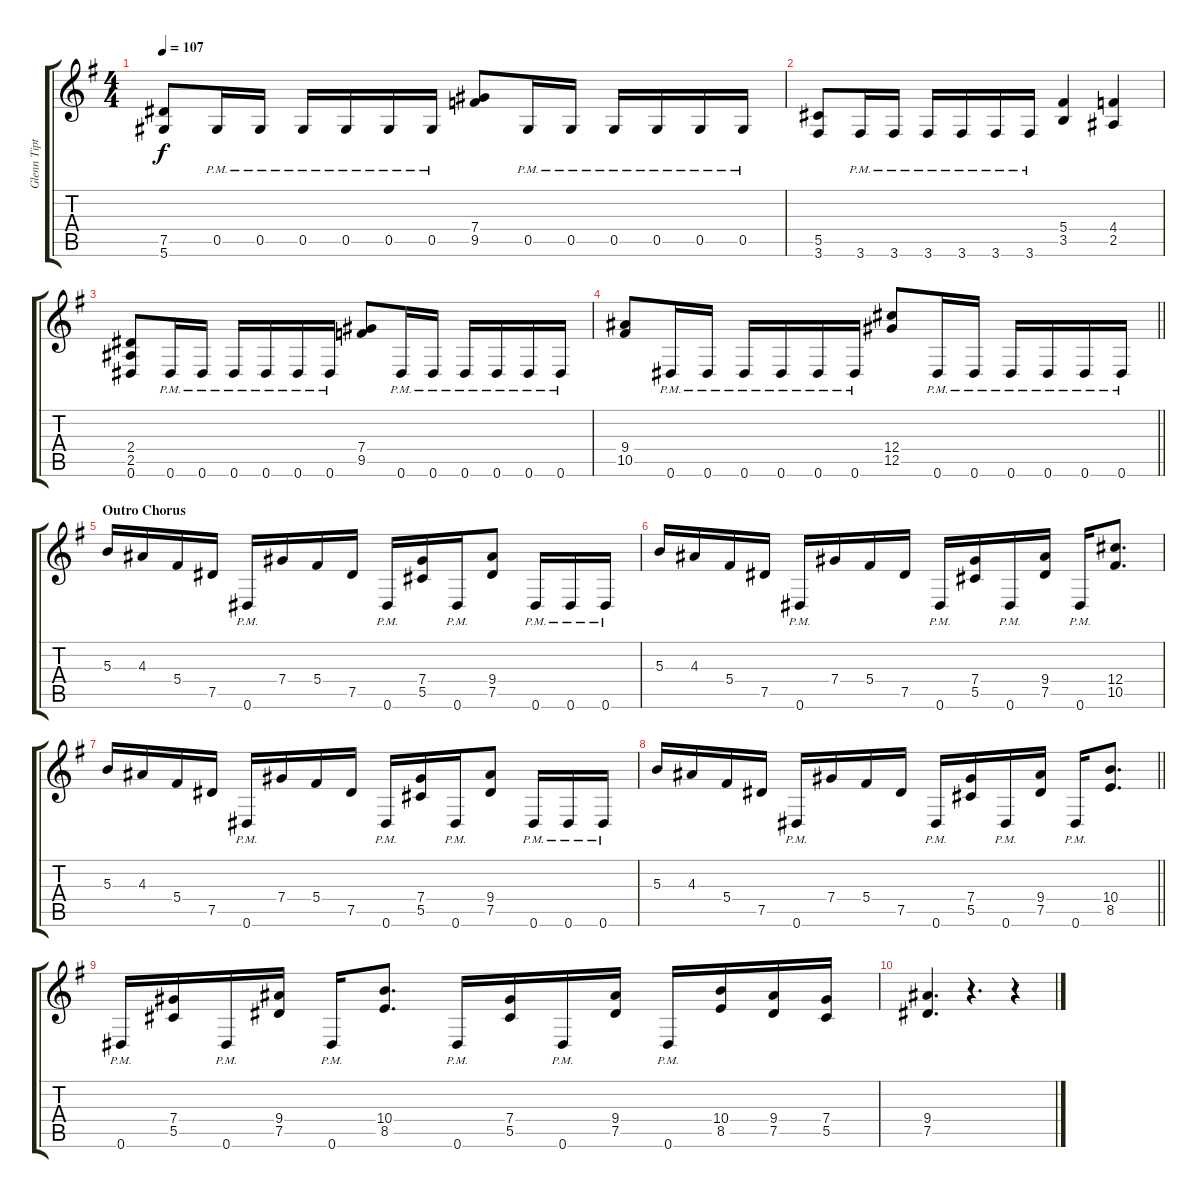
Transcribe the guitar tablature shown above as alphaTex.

\track ("Glenn Tipton" "Glenn Tipt") {instrument distortionguitar}
\staff {score tabs}
\tuning (Eb4 Bb3 Gb3 Db3 Ab2 Eb2) {hide}
\ts (4 4)
\tempo 107
\clef g2
\ks eminor
(7.5 5.6).8{dy f} 0.5{pm}.16 0.5{pm}.16 0.5{pm}.16 0.5{pm}.16 0.5{pm}.16 0.5{pm}.16 (7.4 9.5).8 0.5{pm}.16 0.5{pm}.16 0.5{pm}.16 0.5{pm}.16 0.5{pm}.16 0.5{pm}.16 |
(5.5 3.6).8 3.6{pm}.16 3.6{pm}.16 3.6{pm}.16 3.6{pm}.16 3.6{pm}.16 3.6{pm}.16 (5.4 3.5).4 (4.4 2.5).4 |
(2.4 2.5 0.6).8 0.6{pm}.16 0.6{pm}.16 0.6{pm}.16 0.6{pm}.16 0.6{pm}.16 0.6{pm}.16 (7.4 9.5).8 0.6{pm}.16 0.6{pm}.16 0.6{pm}.16 0.6{pm}.16 0.6{pm}.16 0.6{pm}.16 |
\barLineRight lightlight
(9.4 10.5).8 0.6{pm}.16 0.6{pm}.16 0.6{pm}.16 0.6{pm}.16 0.6{pm}.16 0.6{pm}.16 (12.4 12.5).8 0.6{pm}.16 0.6{pm}.16 0.6{pm}.16 0.6{pm}.16 0.6{pm}.16 0.6{pm}.16 |
\section ("" "Outro Chorus")
5.3.16 4.3.16 5.4.16 7.5.16 0.6{pm}.16 7.4.16 5.4.16 7.5.16 0.6{pm}.16 (7.4 5.5).16 0.6{pm}.16 (9.4 7.5).8 0.6{pm}.16 0.6{pm}.16 0.6{pm}.16 |
5.3.16 4.3.16 5.4.16 7.5.16 0.6{pm}.16 7.4.16 5.4.16 7.5.16 0.6{pm}.16 (7.4 5.5).16 0.6{pm}.16 (9.4 7.5).16 0.6{pm}.16 (12.4 10.5).8{d} |
5.3.16 4.3.16 5.4.16 7.5.16 0.6{pm}.16 7.4.16 5.4.16 7.5.16 0.6{pm}.16 (7.4 5.5).16 0.6{pm}.16 (9.4 7.5).8 0.6{pm}.16 0.6{pm}.16 0.6{pm}.16 |
\barLineRight lightlight
5.3.16 4.3.16 5.4.16 7.5.16 0.6{pm}.16 7.4.16 5.4.16 7.5.16 0.6{pm}.16 (7.4 5.5).16 0.6{pm}.16 (9.4 7.5).16 0.6{pm}.16 (10.4 8.5).8{d} |
0.6{pm}.16 (7.4 5.5).16 0.6{pm}.16 (9.4 7.5).16 0.6{pm}.16 (10.4 8.5).8{d} 0.6{pm}.16 (7.4 5.5).16 0.6{pm}.16 (9.4 7.5).16 0.6{pm}.16 (10.4 8.5).16 (9.4 7.5).16 (7.4 5.5).16 |
(9.4 7.5).4{d} r.4{d} r.4
